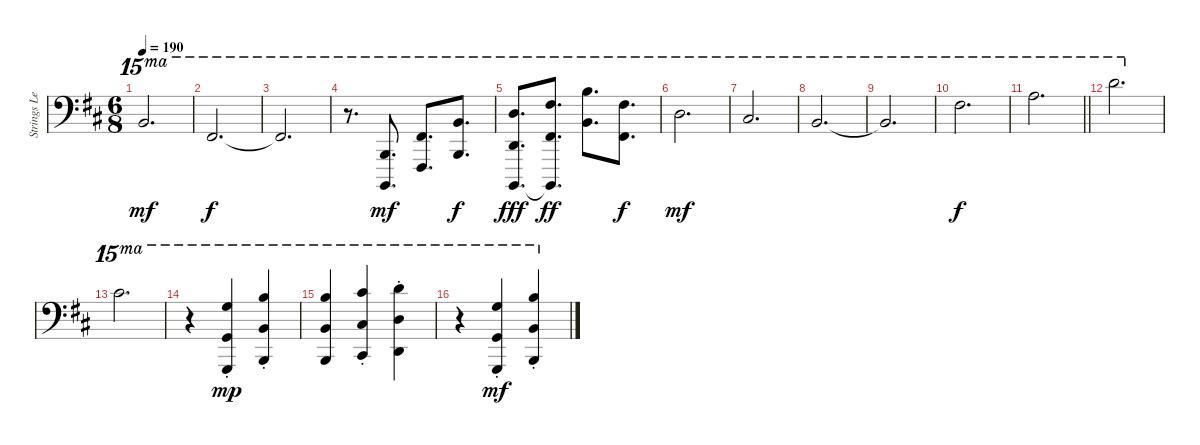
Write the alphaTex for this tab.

\track ("Strings Lead" "Strings Le") {instrument stringensemble1}
\staff {score}
\tuning (Db4 Ab3 E3 B2 Gb2 A1) {hide}
\ts (6 8)
\tempo 190
\clef f4
\ks bminor
10.1{t}.2{d ot 15ma dy mf} |
5.1.2{d ot 15ma dy f} |
5.1{t}.2{d ot 15ma} |
r.8{d ot 15ma} (3.2 0.4).8{d ot 15ma dy mf} (5.1 2.3).8{d ot 15ma} (10.1 3.2).8{d ot 15ma dy f} |
(1.1 18.2 0.4).8{d ot 15ma dy fff} (17.1 10.2 0.4{t}).8{d ot 15ma dy ff} (10.1 27.2).8{d ot 15ma} (5.1 22.2).8{d ot 15ma dy f} |
13.1.2{d ot 15ma dy mf} |
12.1.2{d ot 15ma} |
10.1.2{d ot 15ma} |
10.1{t}.2{d ot 15ma} |
17.1.2{d ot 15ma dy f} |
\barLineRight lightlight
20.1.2{d ot 15ma} |
25.1.2{d ot 15ma} |
24.1.2{d ot 15ma} |
r.4{ot 15ma} (18.1{st} 11.2{st} 3.3{st}).4{ot 15ma dy mp} (22.1{st} 15.2{st} 7.3{st}).4{ot 15ma} |
(22.1 15.2 7.3).4{ot 15ma} (24.1{st} 17.2{st} 9.3{st}).4{ot 15ma} (25.1{st} 18.2{st} 10.3{st}).4{ot 15ma} |
r.4{ot 15ma} (18.1{st} 11.2{st} 3.3{st}).4{ot 15ma dy mf} (22.1{st} 15.2{st} 7.3{st}).4{ot 15ma}
